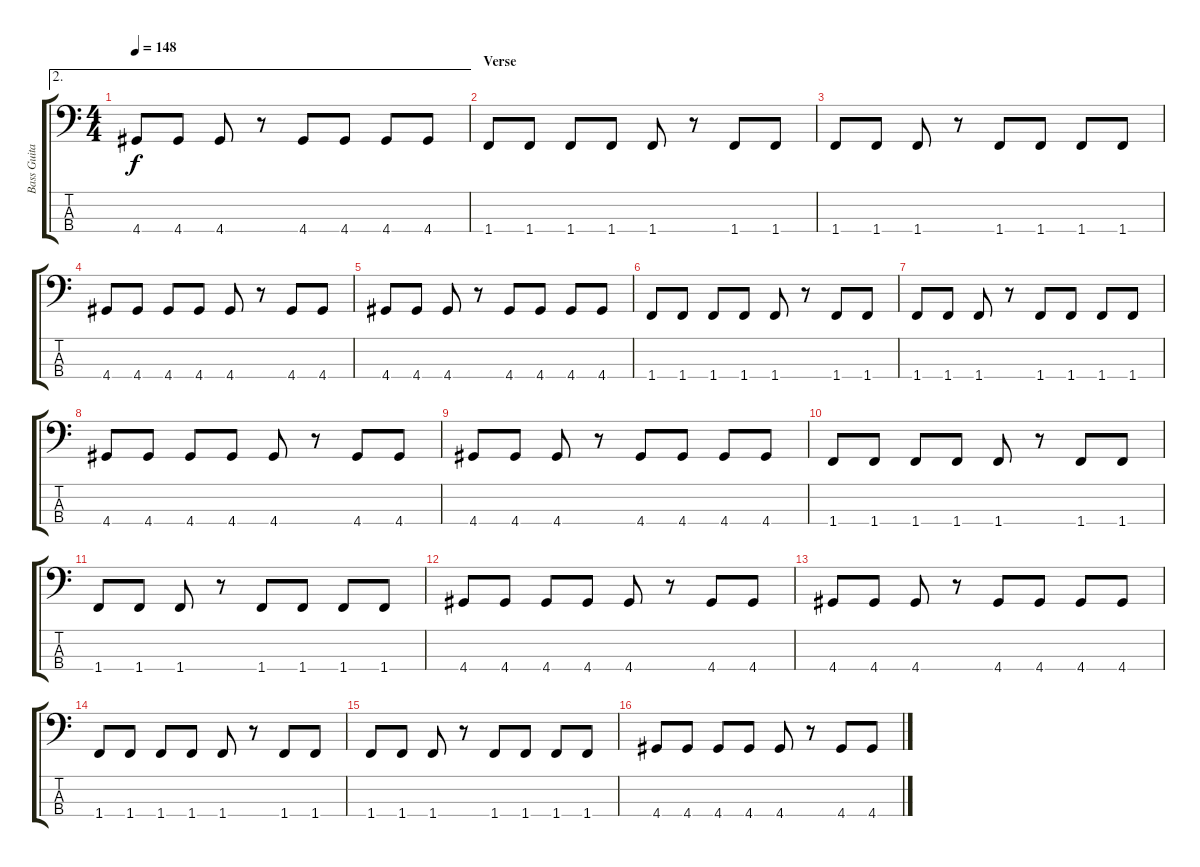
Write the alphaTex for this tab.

\track ("Bass Guitar" "Bass Guita") {instrument electricbassfinger}
\staff {score tabs}
\tuning (G2 D2 A1 E1) {hide}
\ae 2
\ts (4 4)
\tempo 148
\clef f4
\ks c
4.4.8{dy f} 4.4.8 4.4.8 r.8 4.4.8 4.4.8 4.4.8 4.4.8 |
\section ("" "Verse")
1.4.8 1.4.8 1.4.8 1.4.8 1.4.8 r.8 1.4.8 1.4.8 |
1.4.8 1.4.8 1.4.8 r.8 1.4.8 1.4.8 1.4.8 1.4.8 |
4.4.8 4.4.8 4.4.8 4.4.8 4.4.8 r.8 4.4.8 4.4.8 |
4.4.8 4.4.8 4.4.8 r.8 4.4.8 4.4.8 4.4.8 4.4.8 |
1.4.8 1.4.8 1.4.8 1.4.8 1.4.8 r.8 1.4.8 1.4.8 |
1.4.8 1.4.8 1.4.8 r.8 1.4.8 1.4.8 1.4.8 1.4.8 |
4.4.8 4.4.8 4.4.8 4.4.8 4.4.8 r.8 4.4.8 4.4.8 |
4.4.8 4.4.8 4.4.8 r.8 4.4.8 4.4.8 4.4.8 4.4.8 |
1.4.8 1.4.8 1.4.8 1.4.8 1.4.8 r.8 1.4.8 1.4.8 |
1.4.8 1.4.8 1.4.8 r.8 1.4.8 1.4.8 1.4.8 1.4.8 |
4.4.8 4.4.8 4.4.8 4.4.8 4.4.8 r.8 4.4.8 4.4.8 |
4.4.8 4.4.8 4.4.8 r.8 4.4.8 4.4.8 4.4.8 4.4.8 |
1.4.8 1.4.8 1.4.8 1.4.8 1.4.8 r.8 1.4.8 1.4.8 |
1.4.8 1.4.8 1.4.8 r.8 1.4.8 1.4.8 1.4.8 1.4.8 |
4.4.8 4.4.8 4.4.8 4.4.8 4.4.8 r.8 4.4.8 4.4.8
